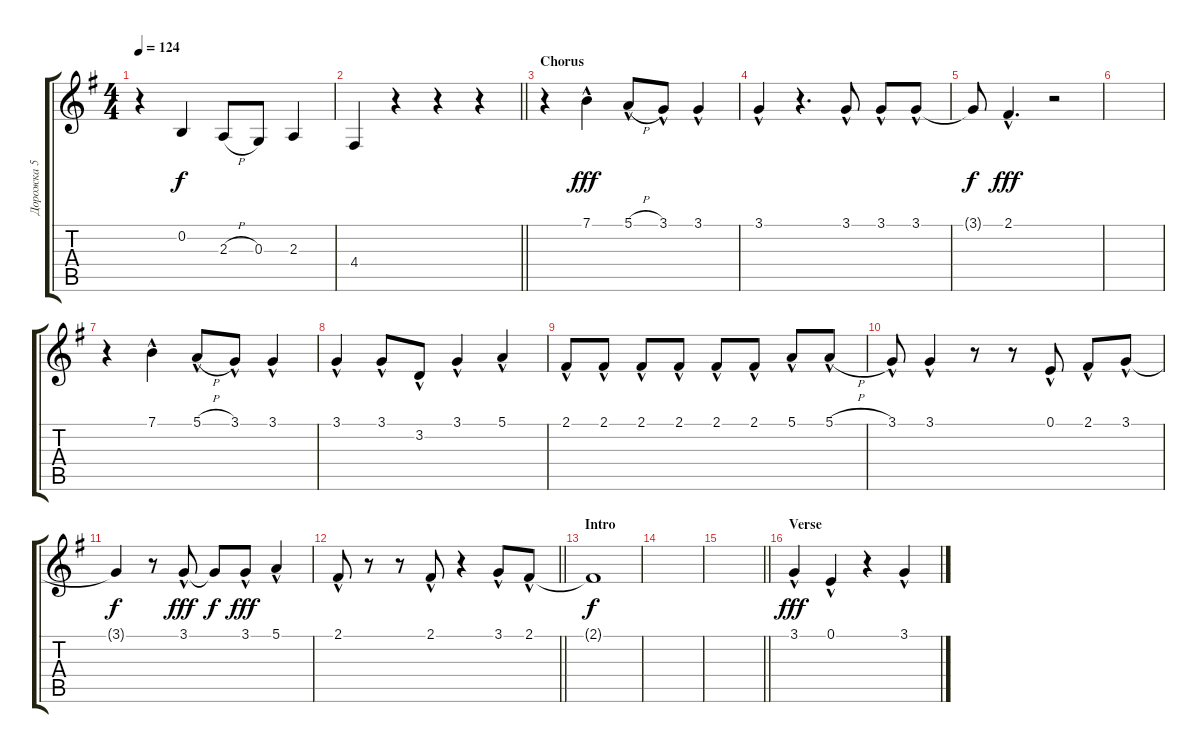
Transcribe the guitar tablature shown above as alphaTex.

\track ("Дорожка 5" "Дорожка 5") {instrument altosax}
\staff {score tabs}
\tuning (E4 B3 G3 D3 A2 E2) {hide}
\ts (4 4)
\tempo 124
\clef g2
\ks g
r.4{dy fff} 0.2.4{dy f} 2.3{h}.8 0.3.8 2.3.4 |
\barLineRight lightlight
4.4.4 r.4 r.4 r.4 |
\section ("" "Chorus")
r.4 7.1{hac}.4{dy fff} 5.1{h hac}.8 3.1{hac}.8 3.1{hac}.4 |
3.1{hac}.4 r.4{d} 3.1{hac}.8 3.1{hac}.8 3.1{hac}.8 |
3.1{t}.8{dy f} 2.1{hac}.4{d dy fff} r.2 |
|
r.4 7.1{hac}.4 5.1{h hac}.8 3.1{hac}.8 3.1{hac}.4 |
3.1{hac}.4 3.1{hac}.8 3.2{hac}.8 3.1{hac}.4 5.1{hac}.4 |
2.1{hac}.8 2.1{hac}.8 2.1{hac}.8 2.1{hac}.8 2.1{hac}.8 2.1{hac}.8 5.1{hac}.8 5.1{h hac}.8 |
3.1{hac}.8 3.1{hac}.4 r.8 r.8 0.1{hac}.8 2.1{hac}.8 3.1{hac}.8 |
3.1{t}.4{dy f} r.8 3.1{hac}.8{dy fff} 3.1{t}.8{dy f} 3.1{hac}.8{dy fff} 5.1{hac}.4 |
\barLineRight lightlight
2.1{hac}.8 r.8 r.8 2.1{hac}.8 r.4 3.1{hac}.8 2.1{hac}.8 |
\section ("" "Intro")
2.1{t}.1{dy f} |
|
\barLineRight lightlight
|
\section ("" "Verse")
3.1{hac}.4{dy fff} 0.1{hac}.4 r.4 3.1{hac}.4
